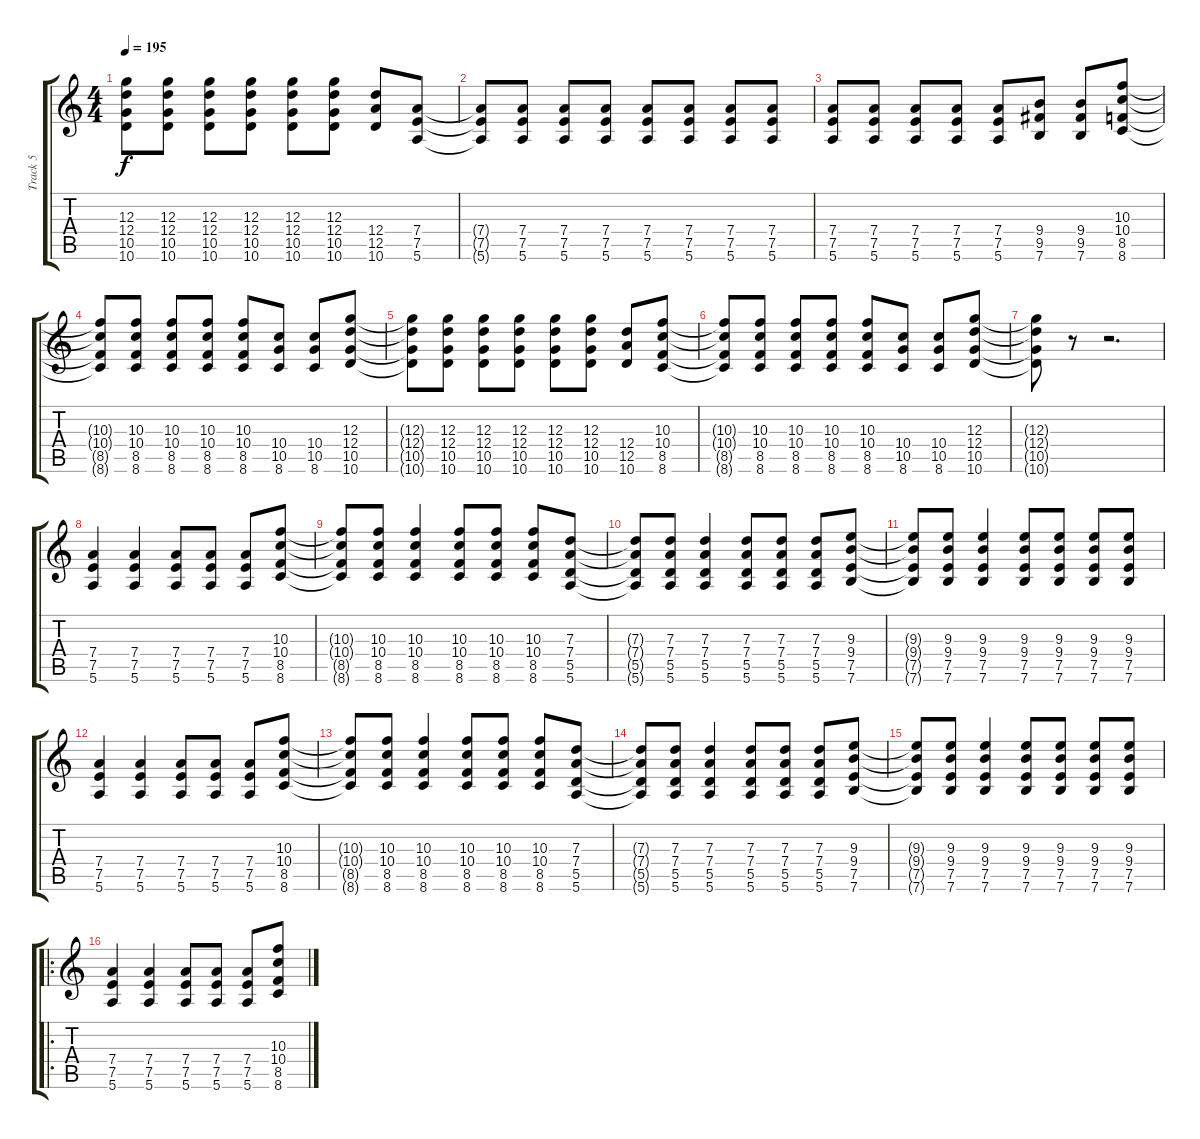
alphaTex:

\track ("Track 5" "Track 5") {instrument distortionguitar}
\staff {score tabs}
\tuning (E4 B3 G3 D3 A2 E2) {hide}
\ts (4 4)
\tempo 195
\clef g2
\ks c
(12.3{t} 12.4{t} 10.5{t} 10.6{t}).8{dy f} (12.3 12.4 10.5 10.6).8 (12.3 12.4 10.5 10.6).8 (12.3 12.4 10.5 10.6).8 (12.3 12.4 10.5 10.6).8 (12.3 12.4 10.5 10.6).8 (12.4 12.5 10.6).8 (7.4 7.5 5.6).8 |
(7.4{t} 7.5{t} 5.6{t}).8 (7.4 7.5 5.6).8 (7.4 7.5 5.6).8 (7.4 7.5 5.6).8 (7.4 7.5 5.6).8 (7.4 7.5 5.6).8 (7.4 7.5 5.6).8 (7.4 7.5 5.6).8 |
(7.4 7.5 5.6).8 (7.4 7.5 5.6).8 (7.4 7.5 5.6).8 (7.4 7.5 5.6).8 (7.4 7.5 5.6).8 (9.4 9.5 7.6).8 (9.4 9.5 7.6).8 (10.3 10.4 8.5 8.6).8 |
(10.3{t} 10.4{t} 8.5{t} 8.6{t}).8 (10.3 10.4 8.5 8.6).8 (10.3 10.4 8.5 8.6).8 (10.3 10.4 8.5 8.6).8 (10.3 10.4 8.5 8.6).8 (10.4 10.5 8.6).8 (10.4 10.5 8.6).8 (12.3 12.4 10.5 10.6).8 |
(12.3{t} 12.4{t} 10.5{t} 10.6{t}).8 (12.3 12.4 10.5 10.6).8 (12.3 12.4 10.5 10.6).8 (12.3 12.4 10.5 10.6).8 (12.3 12.4 10.5 10.6).8 (12.3 12.4 10.5 10.6).8 (12.4 12.5 10.6).8 (10.3 10.4 8.5 8.6).8 |
(10.3{t} 10.4{t} 8.5{t} 8.6{t}).8 (10.3 10.4 8.5 8.6).8 (10.3 10.4 8.5 8.6).8 (10.3 10.4 8.5 8.6).8 (10.3 10.4 8.5 8.6).8 (10.4 10.5 8.6).8 (10.4 10.5 8.6).8 (12.3 12.4 10.5 10.6).8 |
(12.3{t} 12.4{t} 10.5{t} 10.6{t}).8 r.8 r.2{d} |
(7.4 7.5 5.6).4 (7.4 7.5 5.6).4 (7.4 7.5 5.6).8 (7.4 7.5 5.6).8 (7.4 7.5 5.6).8 (10.3 10.4 8.5 8.6).8 |
(10.3{t} 10.4{t} 8.5{t} 8.6{t}).8 (10.3 10.4 8.5 8.6).8 (10.3 10.4 8.5 8.6).4 (10.3 10.4 8.5 8.6).8 (10.3 10.4 8.5 8.6).8 (10.3 10.4 8.5 8.6).8 (7.3 7.4 5.5 5.6).8 |
(7.3{t} 7.4{t} 5.5{t} 5.6{t}).8 (7.3 7.4 5.5 5.6).8 (7.3 7.4 5.5 5.6).4 (7.3 7.4 5.5 5.6).8 (7.3 7.4 5.5 5.6).8 (7.3 7.4 5.5 5.6).8 (9.3 9.4 7.5 7.6).8 |
(9.3{t} 9.4{t} 7.5{t} 7.6{t}).8 (9.3 9.4 7.5 7.6).8 (9.3 9.4 7.5 7.6).4 (9.3 9.4 7.5 7.6).8 (9.3 9.4 7.5 7.6).8 (9.3 9.4 7.5 7.6).8 (9.3 9.4 7.5 7.6).8 |
(7.4 7.5 5.6).4 (7.4 7.5 5.6).4 (7.4 7.5 5.6).8 (7.4 7.5 5.6).8 (7.4 7.5 5.6).8 (10.3 10.4 8.5 8.6).8 |
(10.3{t} 10.4{t} 8.5{t} 8.6{t}).8 (10.3 10.4 8.5 8.6).8 (10.3 10.4 8.5 8.6).4 (10.3 10.4 8.5 8.6).8 (10.3 10.4 8.5 8.6).8 (10.3 10.4 8.5 8.6).8 (7.3 7.4 5.5 5.6).8 |
(7.3{t} 7.4{t} 5.5{t} 5.6{t}).8 (7.3 7.4 5.5 5.6).8 (7.3 7.4 5.5 5.6).4 (7.3 7.4 5.5 5.6).8 (7.3 7.4 5.5 5.6).8 (7.3 7.4 5.5 5.6).8 (9.3 9.4 7.5 7.6).8 |
(9.3{t} 9.4{t} 7.5{t} 7.6{t}).8 (9.3 9.4 7.5 7.6).8 (9.3 9.4 7.5 7.6).4 (9.3 9.4 7.5 7.6).8 (9.3 9.4 7.5 7.6).8 (9.3 9.4 7.5 7.6).8 (9.3 9.4 7.5 7.6).8 |
\ro
(7.4 7.5 5.6).4 (7.4 7.5 5.6).4 (7.4 7.5 5.6).8 (7.4 7.5 5.6).8 (7.4 7.5 5.6).8 (10.3 10.4 8.5 8.6).8
